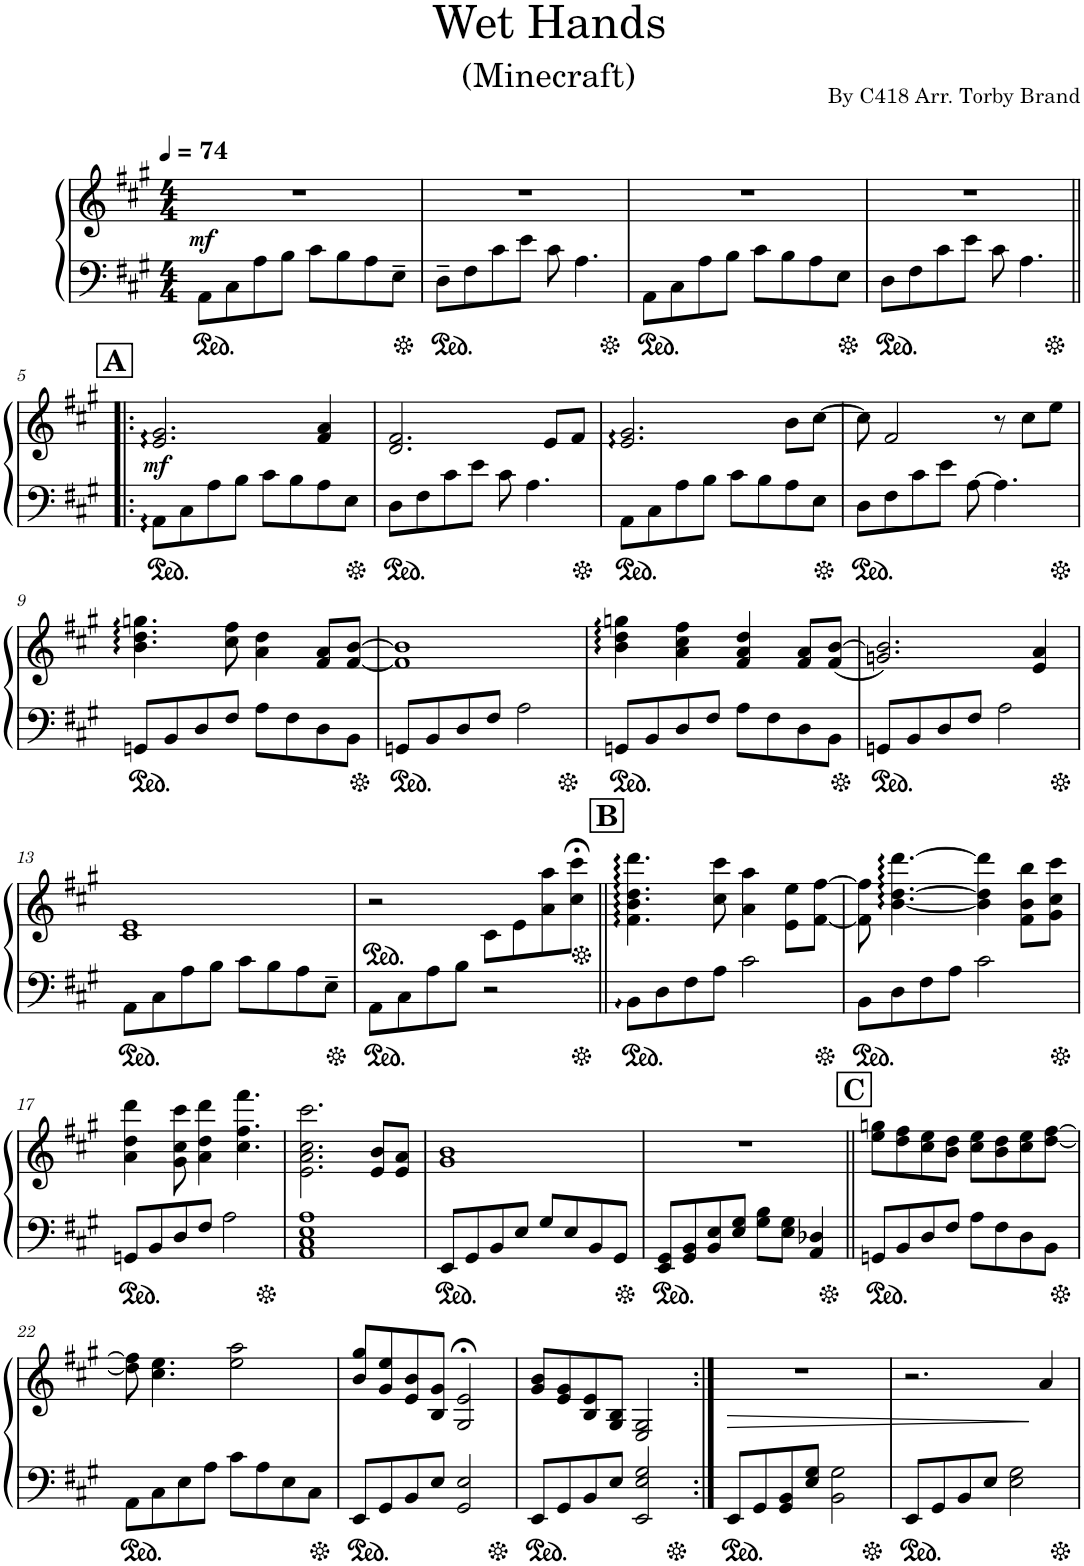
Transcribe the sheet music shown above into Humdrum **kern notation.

**kern	**kern	**dynam
*part1	*part1	*part1
*staff2	*staff1	*staff1/2
*I"Piano	*	*
*I'Pno.	*	*
*clefF4	*clefG2	*
*k[f#c#g#]	*k[f#c#g#]	*
*M4/4	*M4/4	*
*MM74	*MM74	*
=1	=1	=1
!	!	!LO:DY:b
8AA\L	1r	mf
8C#\	.	.
8A\	.	.
8B\J	.	.
8c#\L	.	.
8B\	.	.
8A\	.	.
8E~\J	.	.
=2	=2	=2
8D~\L	1r	.
8F#\	.	.
8c#\	.	.
8e\J	.	.
8c#\	.	.
4.A\	.	.
=3	=3	=3
8AA\L	1r	.
8C#\	.	.
8A\	.	.
8B\J	.	.
8c#\L	.	.
8B\	.	.
8A\	.	.
8E\J	.	.
=4	=4	=4
8D\L	1r	.
8F#\	.	.
8c#\	.	.
8e\J	.	.
8c#\	.	.
4.A\	.	.
!!LO:LB:g=z
!!LO:REH:place=s1:a:B:cj:fs=14:t=A
=5!|:	=5!|:	=5!|:
!	!	!LO:DY:b
8AA\L	2.e/ 2.g#/	mf
8C#\	.	.
8A\	.	.
8B\J	.	.
8c#\L	.	.
8B\	.	.
8A\	4f#/ 4a/	.
8E\J	.	.
=6	=6	=6
8D\L	2.d/ 2.f#/	.
8F#\	.	.
8c#\	.	.
8e\J	.	.
8c#\	.	.
4.A\	.	.
.	8e/L	.
.	8f#/J	.
=7	=7	=7
8AA\L	2.e/ 2.g#/	.
8C#\	.	.
8A\	.	.
8B\J	.	.
8c#\L	.	.
8B\	.	.
8A\	8b\L	.
8E\J	[8cc#\J	.
=8	=8	=8
8D\L	8cc#\]	.
8F#\	2f#/	.
8c#\	.	.
8e\J	.	.
[8A\	.	.
4.A\]	8r	.
.	8cc#\L	.
.	8ee\J	.
!!LO:LB:g=z
=9	=9	=9
8GGn/L	4.b\ 4.dd\ 4.ggn\	.
8BB/	.	.
8D/	.	.
8F#/J	8cc#\ 8ff#\	.
8A\L	4a\ 4dd\	.
8F#\	.	.
8D\	8f#/ 8a/L	.
8BB\J	[8f#/ [8b/J	.
=10	=10	=10
8GGn/L	1f#] 1b]	.
8BB/	.	.
8D/	.	.
8F#/J	.	.
2A\	.	.
=11	=11	=11
8GGn/L	4b\ 4dd\ 4ggn\	.
8BB/	.	.
8D/	4a\ 4cc#\ 4ff#\	.
8F#/J	.	.
8A\L	4f#/ 4a/ 4dd/	.
8F#\	.	.
8D\	8f#/ 8a/L	.
8BB\J	(8f#/ [8b/J	.
=12	=12	=12
8GGn/L	2.gn/ 2.b/])	.
8BB/	.	.
8D/	.	.
8F#/J	.	.
2A\	.	.
.	4e/ 4a/	.
!!LO:LB:g=z
=13	=13	=13
8AA\L	1c# 1e	.
8C#\	.	.
8A\	.	.
8B\J	.	.
8c#\L	.	.
8B\	.	.
8A\	.	.
8E~\J	.	.
=14	=14	=14
*	*ped	*
8AA\L	2r	.
8C#\	.	.
8A\	.	.
8B\J	.	.
2r	8c#\L	.
.	8e\	.
.	8a\ 8aa\	.
.	8cc#\;< 8ccc#\;<J	.
!!LO:REH:place=s1:a:B:cj:fs=14:t=B
=15||	=15||	=15||
*	*Xped	*
8BB\L	4.f#\ 4.b\ 4.dd\ 4.ddd\	.
8D\	.	.
8F#\	.	.
8A\J	8cc#\ 8ccc#\	.
2c#\	4a\ 4aa\	.
.	8e\ 8ee\L	.
.	[8f#\ [8ff#\J	.
=16	=16	=16
8BB\L	8f#\] 8ff#\]	.
8D\	[4.b\ [4.dd\ [4.ddd\	.
8F#\	.	.
8A\J	.	.
2c#\	4b\] 4dd\] 4ddd\]	.
.	8f#\ 8b\ 8bb\L	.
.	8g#\ 8cc#\ 8ccc#\J	.
!!LO:LB:g=z
=17	=17	=17
8GGn/L	4a\ 4dd\ 4ddd\	.
8BB/	.	.
8D/	8g#\ 8cc#\ 8ccc#\	.
8F#/J	4a\ 4dd\ 4ddd\	.
2A\	.	.
.	4.cc#\ 4.ff#\ 4.fff#\	.
=18	=18	=18
1AA 1C# 1E 1A	2.e\ 2.a\ 2.cc#\ 2.ccc#\	.
.	8e/ 8b/L	.
.	8e/ 8a/J	.
=19	=19	=19
8EE/L	1g# 1b	.
8GG#/	.	.
8BB/	.	.
8E/J	.	.
8G#/L	.	.
8E/	.	.
8BB/	.	.
8GG#/J	.	.
=20	=20	=20
8EE/ 8GG#/L	1r	.
8GG#/ 8BB/	.	.
8BB/ 8E/	.	.
8E/ 8G#/J	.	.
8G#\ 8B\L	.	.
8E\ 8G#\J	.	.
4AA/ 4D-X/	.	.
!!LO:REH:place=s1:a:B:cj:fs=14:t=C
=21||	=21||	=21||
8GGn/L	8ee\ 8ggn\L	.
8BB/	8dd\ 8ff#\	.
8D/	8cc#\ 8ee\	.
8F#/J	8b\ 8dd\J	.
8A\L	8cc#\ 8ee\L	.
8F#\	8b\ 8dd\	.
8D\	8cc#\ 8ee\	.
8BB\J	[8dd\ [8ff#\J	.
!!LO:LB:g=z
=22	=22	=22
8AA\L	8dd\] 8ff#\]	.
8C#\	4.cc#\ 4.ee\	.
8E\	.	.
8A\J	.	.
8c#\L	2ee\ 2aa\	.
8A\	.	.
8E\	.	.
8C#\J	.	.
=23	=23	=23
8EE/L	8b/ 8gg#/L	.
8GG#/	8g#/ 8ee/	.
8BB/	8e/ 8b/	.
8E/J	8B/ 8g#/J	.
2GG#/ 2E/	2G#/;< 2e/;<	.
=24	=24	=24
8EE/L	8g#/ 8b/L	.
8GG#/	8e/ 8g#/	.
8BB/	8B/ 8e/	.
8E/J	8G#/ 8B/J	.
2EE/ 2E/ 2G#/	2E/ 2G#/	.
=25:|!	=25:|!	=25:|!
!	!	!LO:HP:b
8EE/L	1r	>
8GG#/	.	.
8GG#/ 8BB/	.	.
8E/ 8G#/J	.	.
2BB\ 2G#\	.	.
=26	=26	=26
8EE/L	2.r	.
8GG#/	.	.
8BB/	.	.
8E/J	.	.
2E\ 2G#\	.	.
.	4a/	.
.	.	]
=	=	=
*-	*-	*-
